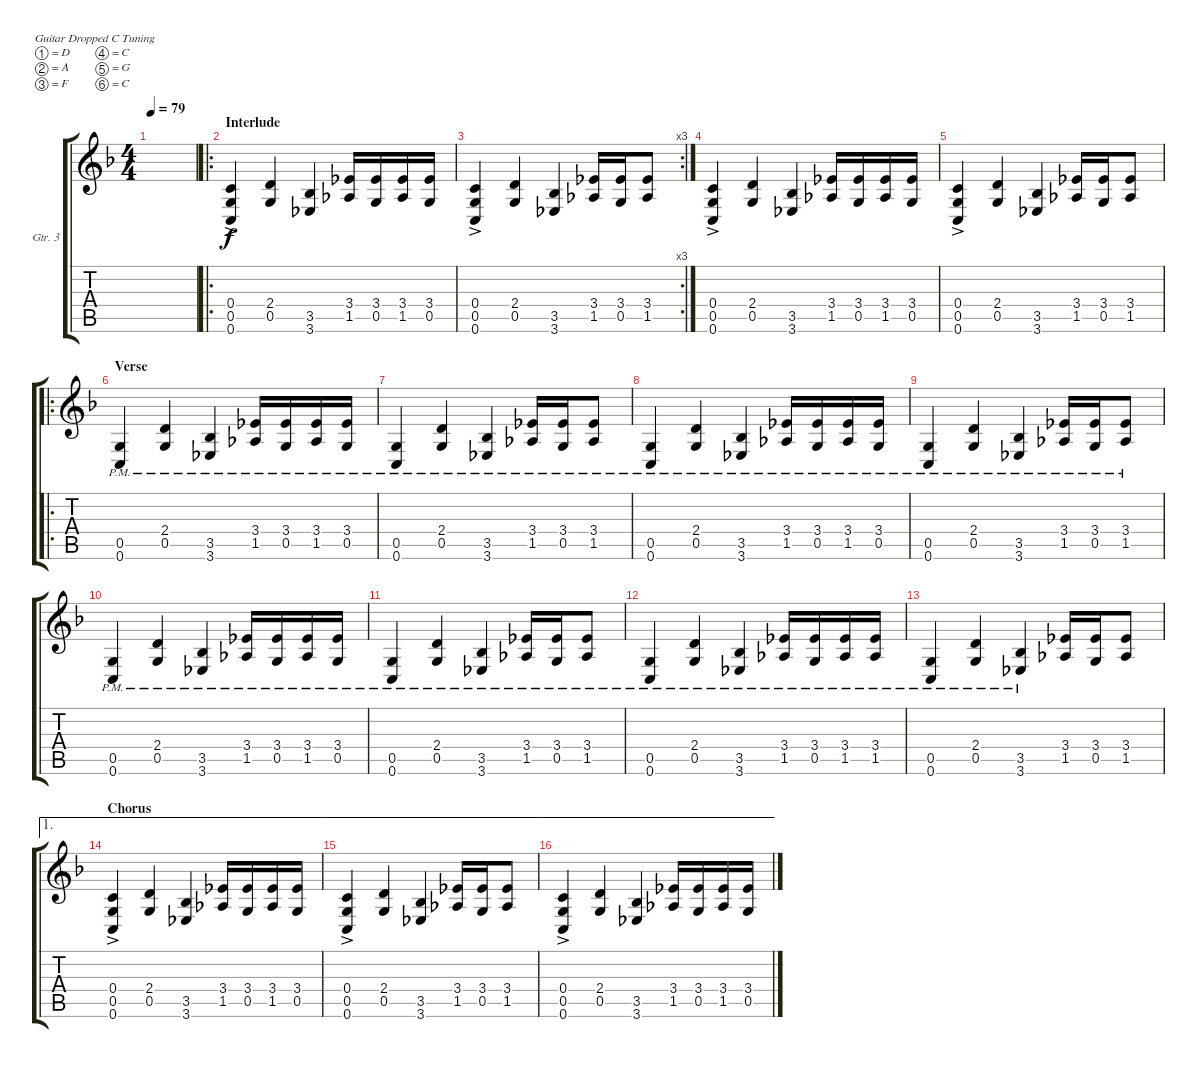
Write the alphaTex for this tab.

\defaultSystemsLayout 4
\bracketExtendMode groupsimilarinstruments
\firstSystemTrackNameOrientation horizontal
\otherSystemsTrackNameOrientation horizontal
\track ("Electric Guitar" "Gtr. 3") {instrument distortionguitar}
\staff {score tabs}
\tuning (D4 A3 F3 C3 G2 C2)
\ts (4 4)
\tempo 79
\clef g2
\ks f
|
\ro
\section ("" "Interlude")
(0.6{ac} 0.5{ac} 0.4{ac}).4 (0.5 2.4).4 (3.6 3.5).4 (1.5 3.4).16 (3.4 0.5).16 (3.4 1.5).16 (3.4 0.5).16 |
\rc 3
(0.5{ac} 0.4{ac} 0.6{ac}).4 (0.5 2.4).4 (3.5 3.6).4 (1.5 3.4).16 (3.4 0.5).16 (3.4 1.5).8 |
(0.6{ac} 0.5{ac} 0.4{ac}).4 (0.5 2.4).4 (3.6 3.5).4 (1.5 3.4).16 (3.4 0.5).16 (3.4 1.5).16 (3.4 0.5).16 |
(0.5{ac} 0.4{ac} 0.6{ac}).4 (0.5 2.4).4 (3.5 3.6).4 (1.5 3.4).16 (3.4 0.5).16 (3.4 1.5).8 |
\ro
\section ("" "Verse")
(0.6{pm} 0.5{pm}).4 (0.5{pm} 2.4{pm}).4 (3.5{pm} 3.6{pm}).4 (1.5{pm} 3.4{pm}).16 (3.4{pm} 0.5{pm}).16 (3.4{pm} 1.5{pm}).16 (3.4{pm} 0.5{pm}).16 |
(0.6{pm} 0.5{pm}).4 (0.5{pm} 2.4{pm}).4 (3.5{pm} 3.6{pm}).4 (1.5{pm} 3.4{pm}).16 (3.4{pm} 0.5{pm}).16 (3.4{pm} 1.5{pm}).8 |
(0.6{pm} 0.5{pm}).4 (0.5{pm} 2.4{pm}).4 (3.5{pm} 3.6{pm}).4 (1.5{pm} 3.4{pm}).16 (3.4{pm} 0.5{pm}).16 (3.4{pm} 1.5{pm}).16 (3.4{pm} 0.5{pm}).16 |
(0.6{pm} 0.5{pm}).4 (0.5{pm} 2.4{pm}).4 (3.5{pm} 3.6{pm}).4 (1.5{pm} 3.4{pm}).16 (3.4{pm} 0.5{pm}).16 (3.4{pm} 1.5{pm}).8 |
(0.6{pm} 0.5{pm}).4 (0.5{pm} 2.4{pm}).4 (3.5{pm} 3.6{pm}).4 (1.5{pm} 3.4{pm}).16 (3.4{pm} 0.5{pm}).16 (3.4{pm} 1.5{pm}).16 (3.4{pm} 0.5{pm}).16 |
(0.6{pm} 0.5{pm}).4 (0.5{pm} 2.4{pm}).4 (3.5{pm} 3.6{pm}).4 (1.5{pm} 3.4{pm}).16 (3.4{pm} 0.5{pm}).16 (3.4{pm} 1.5{pm}).8 |
(0.5{pm} 0.6{pm}).4 (0.5{pm} 2.4{pm}).4 (3.5{pm} 3.6{pm}).4 (1.5{pm} 3.4{pm}).16 (0.5{pm} 3.4{pm}).16 (1.5{pm} 3.4{pm}).16 (1.5{pm} 3.4{pm}).16 |
(0.5{pm} 0.6{pm}).4 (0.5{pm} 2.4{pm}).4 (3.5{pm} 3.6{pm}).4 (1.5 3.4).16 (0.5 3.4).16 (1.5 3.4).8 |
\ae 1
\section ("" "Chorus")
(0.6{ac} 0.5{ac} 0.4{ac}).4 (0.5 2.4).4 (3.6 3.5).4 (1.5 3.4).16 (3.4 0.5).16 (3.4 1.5).16 (3.4 0.5).16 |
\ae 1
(0.5{ac} 0.4{ac} 0.6{ac}).4 (0.5 2.4).4 (3.5 3.6).4 (1.5 3.4).16 (3.4 0.5).16 (3.4 1.5).8 |
\ae 1
(0.6{ac} 0.5{ac} 0.4{ac}).4 (0.5 2.4).4 (3.6 3.5).4 (1.5 3.4).16 (3.4 0.5).16 (3.4 1.5).16 (3.4 0.5).16
